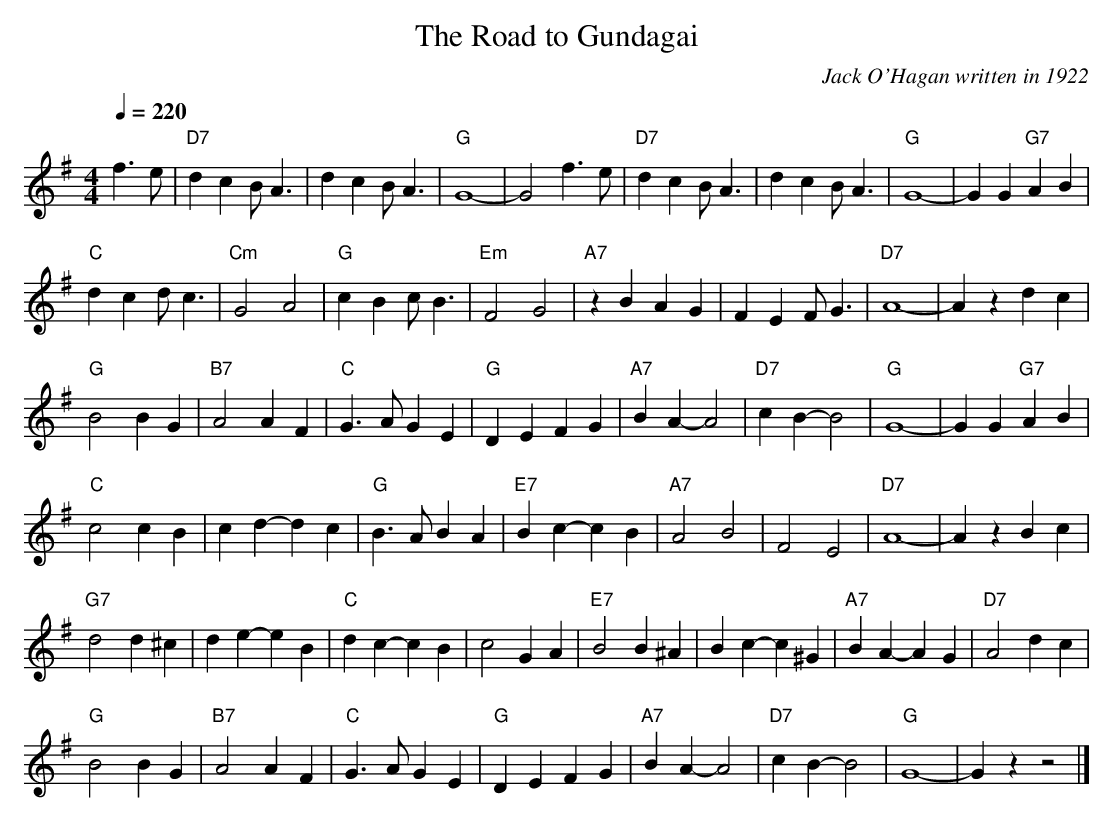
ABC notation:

X:1
T:Road to Gundagai, The
C:Jack O'Hagan written in 1922
M:4/4
L:1/4
Q:220
K:G
f>e|"D7"dc B<A|dc B<A|"G"G4-|G2f>e|"D7"dc B<A|dc B<A|"G"G4-|GG "G7"AB|
"C"dc d<c|"Cm"G2A2|"G"cB c<B|"Em"F2G2|"A7"zB AG|FE F<G|"D7"A4-|Az dc|
"G"B2 BG|"B7"A2AF|"C"G>A GE|"G"DE FG|"A7"BA-A2|"D7"cB-B2|"G"G4-|GG "G7"AB|
"C"c2cB|cd- dc|"G"B>A BA|"E7"Bc- cB|"A7"A2B2|F2E2|"D7"A4-|Az Bc|
"G7"d2d^c|de- eB|"C"dc- cB|c2 GA|"E7"B2B^A|Bc- c^G|"A7"BA- AG|"D7"A2dc|
"G"B2 BG|"B7"A2AF|"C"G>A GE|"G"DE FG|"A7"BA-A2|"D7"cB-B2|"G"G4-|Gzz2|]
